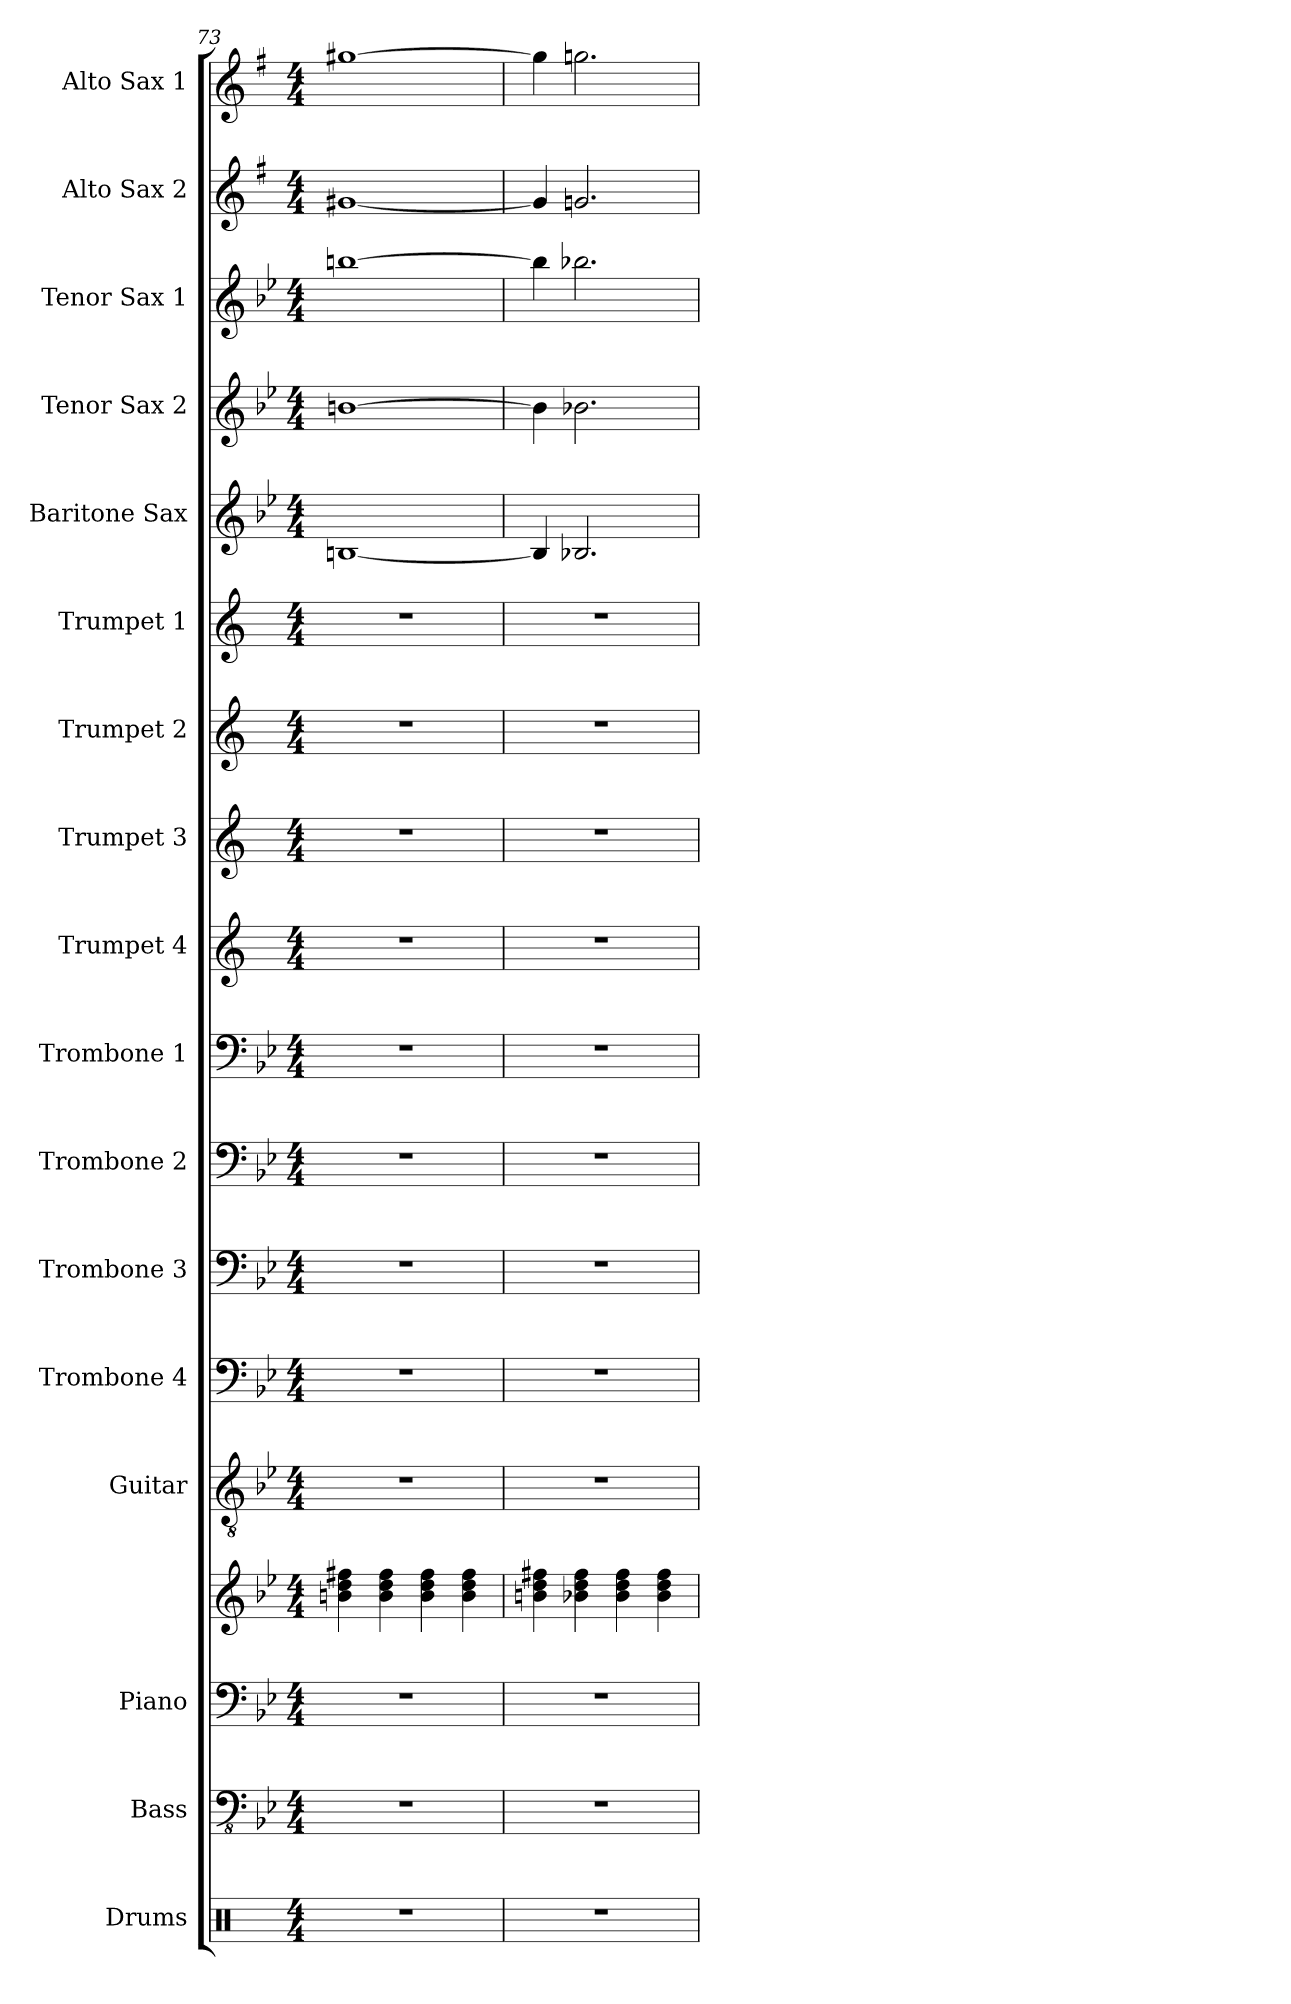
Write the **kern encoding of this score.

**kern	**kern	**kern	**kern	**kern	**kern	**kern	**kern	**kern	**kern	**kern	**kern	**kern	**kern	**kern	**kern	**kern	**kern
*part17	*part16	*part15	*part15	*part14	*part13	*part12	*part11	*part10	*part9	*part8	*part7	*part6	*part5	*part4	*part3	*part2	*part1
*staff18	*staff17	*staff16	*staff15	*staff14	*staff13	*staff12	*staff11	*staff10	*staff9	*staff8	*staff7	*staff6	*staff5	*staff4	*staff3	*staff2	*staff1
*I"Drums	*I"Bass	*I"Piano	*	*I"Guitar	*I"Trombone 4	*I"Trombone 3	*I"Trombone 2	*I"Trombone 1	*I"Trumpet 4	*I"Trumpet 3	*I"Trumpet 2	*I"Trumpet 1	*I"Baritone Sax	*I"Tenor Sax 2	*I"Tenor Sax 1	*I"Alto Sax 2	*I"Alto Sax 1
*I'Drums	*I'Bass	*I'Piano	*	*I'Gtr.	*I'Tbn. 4	*I'Tbn. 3	*I'Tbn. 2	*I'Tbn. 1	*I'Tpt. 4	*I'Tpt. 3	*I'Tpt. 2	*I'Tpt. 1	*I'Bari	*I'Tenor 2	*I'Tenor 1	*I'Alto 2	*I'Alto 1
*clefX	*clefFv4	*clefF4	*clefG2	*clefGv2	*clefF4	*clefF4	*clefF4	*clefF4	*clefG2	*clefG2	*clefG2	*clefG2	*clefG2	*clefG2	*clefG2	*clefG2	*clefG2
*	*	*	*	*	*	*	*	*	*ITrd1c2	*ITrd1c2	*ITrd1c2	*ITrd1c2	*ITrd12c21	*ITrd8c14	*ITrd8c14	*ITrd5c9	*ITrd5c9
*k[]	*k[b-e-]	*k[b-e-]	*k[b-e-]	*k[b-e-]	*k[b-e-]	*k[b-e-]	*k[b-e-]	*k[b-e-]	*k[b-e-]	*k[b-e-]	*k[b-e-]	*k[b-e-]	*k[b-e-]	*k[b-e-]	*k[b-e-]	*k[b-e-]	*k[b-e-]
*M4/4	*M4/4	*M4/4	*M4/4	*M4/4	*M4/4	*M4/4	*M4/4	*M4/4	*M4/4	*M4/4	*M4/4	*M4/4	*M4/4	*M4/4	*M4/4	*M4/4	*M4/4
=73	=73	=73	=73	=73	=73	=73	=73	=73	=73	=73	=73	=73	=73	=73	=73	=73	=73
1r	1r	1r	4bn\ 4dd\ 4ff#X\	1r	1r	1r	1r	1r	1r	1r	1r	1r	[1BBn	[1Bn	[1bn	[1Bn	[1bn
.	.	.	4b\ 4dd\ 4ff#\	.	.	.	.	.	.	.	.	.	.	.	.	.	.
.	.	.	4b\ 4dd\ 4ff#\	.	.	.	.	.	.	.	.	.	.	.	.	.	.
.	.	.	4b\ 4dd\ 4ff#\	.	.	.	.	.	.	.	.	.	.	.	.	.	.
=74	=74	=74	=74	=74	=74	=74	=74	=74	=74	=74	=74	=74	=74	=74	=74	=74	=74
1r	1r	1r	4bn\ 4dd\ 4ff#X\	1r	1r	1r	1r	1r	1r	1r	1r	1r	4BB/]	4B\]	4b\]	4B/]	4b\]
.	.	.	4b-X\ 4dd\ 4ff#\	.	.	.	.	.	.	.	.	.	2.BB-X/	2.B-X\	2.b-X\	2.B-X/	2.b-X\
.	.	.	4b-\ 4dd\ 4ff#\	.	.	.	.	.	.	.	.	.	.	.	.	.	.
.	.	.	4b-\ 4dd\ 4ff#\	.	.	.	.	.	.	.	.	.	.	.	.	.	.
=	=	=	=	=	=	=	=	=	=	=	=	=	=	=	=	=	=
*-	*-	*-	*-	*-	*-	*-	*-	*-	*-	*-	*-	*-	*-	*-	*-	*-	*-
